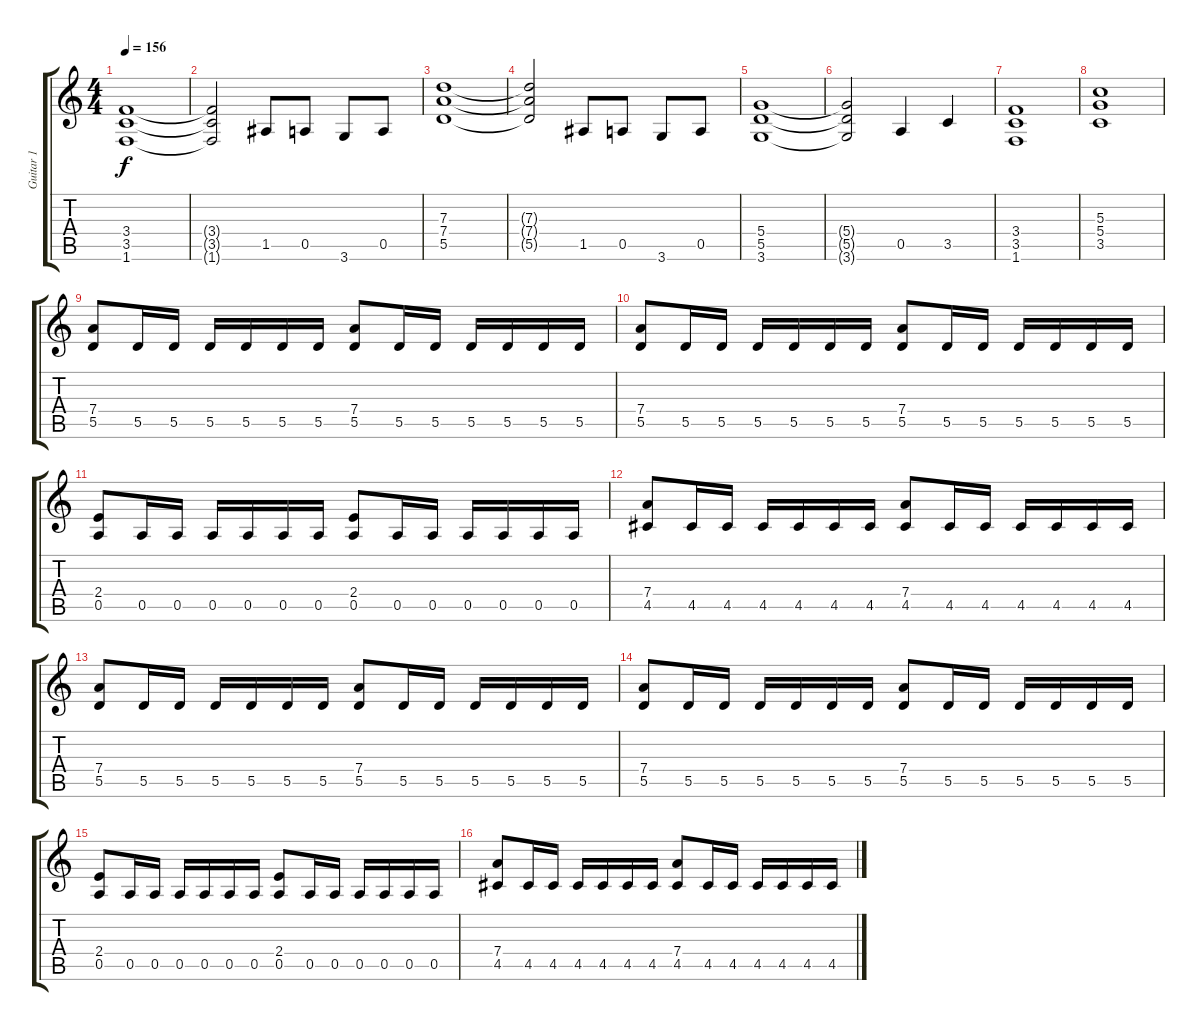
\track ("Guitar 1" "Guitar 1") {instrument overdrivenguitar}
\staff {score tabs}
\tuning (E4 B3 G3 D3 A2 E2) {hide}
\ts (4 4)
\tempo 156
\clef g2
\ks c
(3.4 3.5 1.6).1{dy f} |
(3.4{t} 3.5{t} 1.6{t}).2 1.5.8 0.5.8 3.6.8 0.5.8 |
(7.3 7.4 5.5).1 |
(7.3{t} 7.4{t} 5.5{t}).2 1.5.8 0.5.8 3.6.8 0.5.8 |
(5.4 5.5 3.6).1 |
(5.4{t} 5.5{t} 3.6{t}).2 0.5.4 3.5.4 |
(3.4 3.5 1.6).1 |
(5.3 5.4 3.5).1 |
\section ("" "")
(7.4 5.5).8 5.5.16 5.5.16 5.5.16 5.5.16 5.5.16 5.5.16 (7.4 5.5).8 5.5.16 5.5.16 5.5.16 5.5.16 5.5.16 5.5.16 |
(7.4 5.5).8 5.5.16 5.5.16 5.5.16 5.5.16 5.5.16 5.5.16 (7.4 5.5).8 5.5.16 5.5.16 5.5.16 5.5.16 5.5.16 5.5.16 |
(2.4 0.5).8 0.5.16 0.5.16 0.5.16 0.5.16 0.5.16 0.5.16 (2.4 0.5).8 0.5.16 0.5.16 0.5.16 0.5.16 0.5.16 0.5.16 |
(7.4 4.5).8 4.5.16 4.5.16 4.5.16 4.5.16 4.5.16 4.5.16 (7.4 4.5).8 4.5.16 4.5.16 4.5.16 4.5.16 4.5.16 4.5.16 |
(7.4 5.5).8 5.5.16 5.5.16 5.5.16 5.5.16 5.5.16 5.5.16 (7.4 5.5).8 5.5.16 5.5.16 5.5.16 5.5.16 5.5.16 5.5.16 |
(7.4 5.5).8 5.5.16 5.5.16 5.5.16 5.5.16 5.5.16 5.5.16 (7.4 5.5).8 5.5.16 5.5.16 5.5.16 5.5.16 5.5.16 5.5.16 |
(2.4 0.5).8 0.5.16 0.5.16 0.5.16 0.5.16 0.5.16 0.5.16 (2.4 0.5).8 0.5.16 0.5.16 0.5.16 0.5.16 0.5.16 0.5.16 |
(7.4 4.5).8 4.5.16 4.5.16 4.5.16 4.5.16 4.5.16 4.5.16 (7.4 4.5).8 4.5.16 4.5.16 4.5.16 4.5.16 4.5.16 4.5.16
